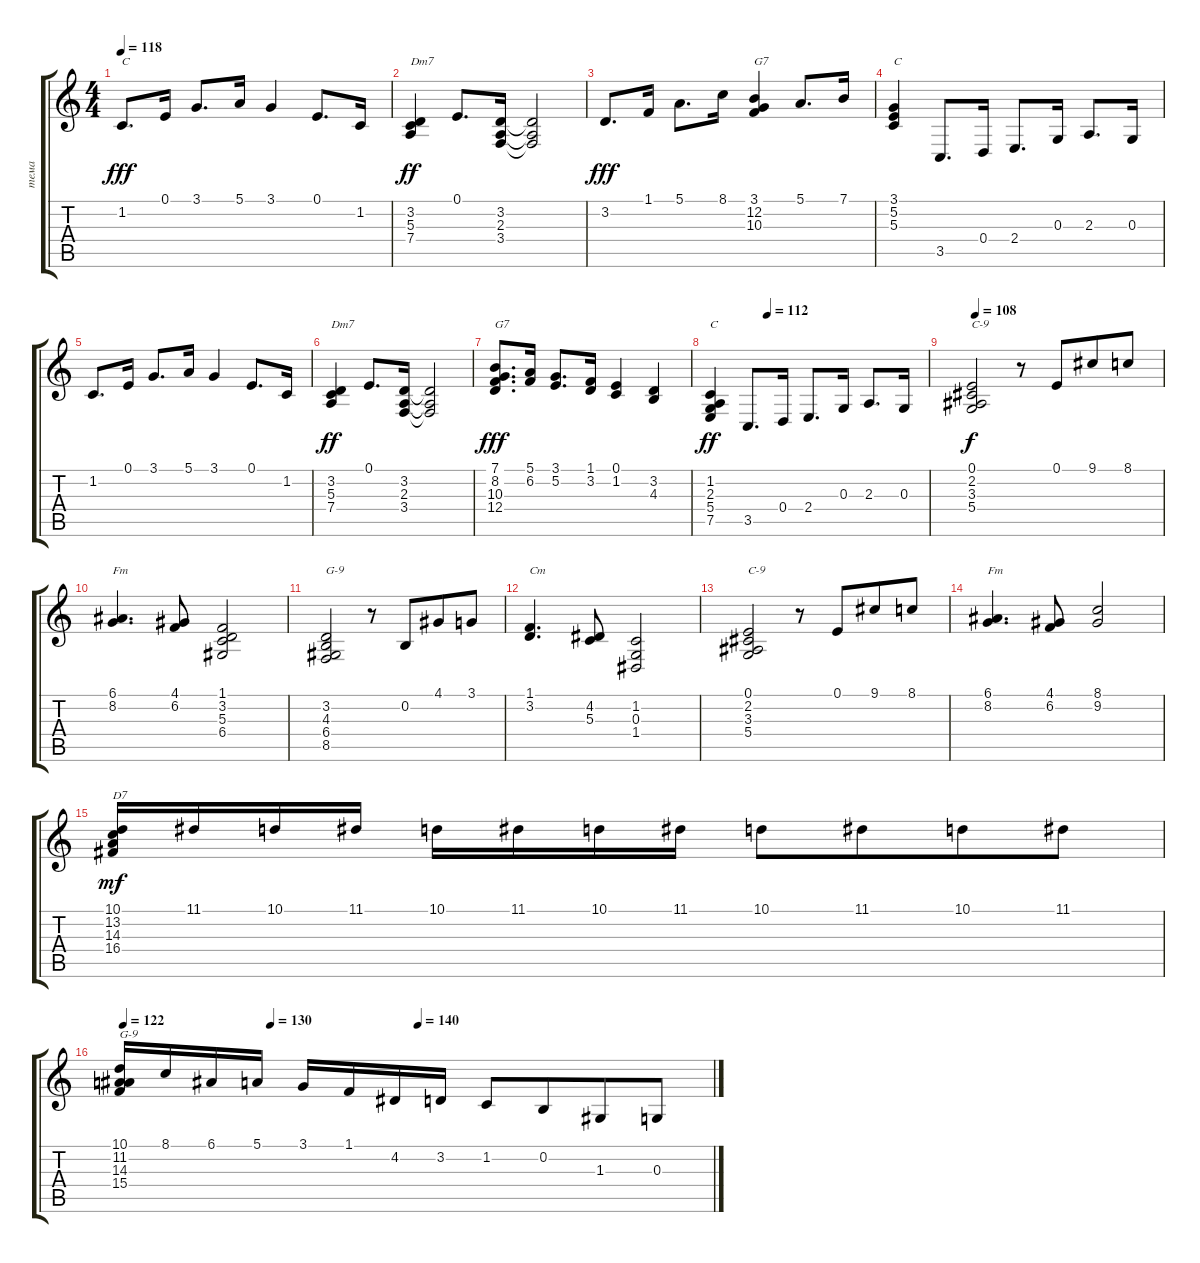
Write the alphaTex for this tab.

\track ("тема" "тема") {instrument acousticgrandpiano}
\staff {score tabs}
\tuning (E4 B3 G3 D3 A2 E2) {hide}
\ts (4 4)
\tempo 118
\clef g2
\ks c
1.2.8{d txt "C" dy fff} 0.1.16 3.1.8{d} 5.1.16 3.1.4 0.1.8{d} 1.2.16 |
(3.2 5.3 7.4).4{txt "Dm7" dy ff} 0.1.8{d} (3.2 2.3 3.4).16 (3.2{t} 2.3{t} 3.4{t}).2 |
3.2.8{d dy fff} 1.1.16 5.1.8{d} 8.1.16 (3.1 12.2 10.3).4{txt "G7"} 5.1.8{d} 7.1.16 |
(3.1 5.2 5.3).4{txt "C"} 3.5.8{d} 0.4.16 2.4.8{d} 0.3.16 2.3.8{d} 0.3.16 |
1.2.8{d} 0.1.16 3.1.8{d} 5.1.16 3.1.4 0.1.8{d} 1.2.16 |
(3.2 5.3 7.4).4{txt "Dm7" dy ff} 0.1.8{d} (3.2 2.3 3.4).16 (3.2{t} 2.3{t} 3.4{t}).2 |
(7.1 8.2 10.3 12.4).8{d txt "G7" dy fff} (5.1 6.2).16 (3.1 5.2).8{d} (1.1 3.2).16 (0.1 1.2).4 (3.2 4.3).4 |
\tempo (112 0.25)
(1.2 2.3 5.4 7.5).4{txt "C" dy ff} 3.5.8{d} 0.4.16 2.4.8{d} 0.3.16 2.3.8{d} 0.3.16 |
\tempo 108
(0.1 2.2 3.3 5.4).2{txt "C-9" dy f} r.8 0.1.8{beam merge} 9.1.8 8.1.8 |
(6.1 8.2).4{d txt "Fm"} (4.1 6.2).8 (1.1 3.2 5.3 6.4).2 |
(3.2 4.3 6.4 8.5).2{txt "G-9"} r.8 0.2.8{beam merge} 4.1.8 3.1.8 |
(1.1 3.2).4{d txt "Cm"} (4.2 5.3).8 (1.2 0.3 1.4).2 |
(0.1 2.2 3.3 5.4).2{txt "C-9"} r.8 0.1.8{beam merge} 9.1.8 8.1.8 |
(6.1 8.2).4{d txt "Fm"} (4.1 6.2).8 (8.1 9.2).2 |
(10.1 13.2 14.3 16.4).16{txt "D7" dy mf} 11.1.16 10.1.16 11.1.16 10.1.16 11.1.16 10.1.16 11.1.16 10.1.8 11.1.8{beam merge} 10.1.8 11.1.8 |
\tempo 122
\tempo (130 0.25)
\tempo (140 0.5)
(10.1 11.2 14.3 15.4).16{txt "G-9"} 8.1.16 6.1.16 5.1.16 3.1.16 1.1.16 4.2.16 3.2.16 1.2.8 0.2.8{beam merge} 1.3.8 0.3.8
